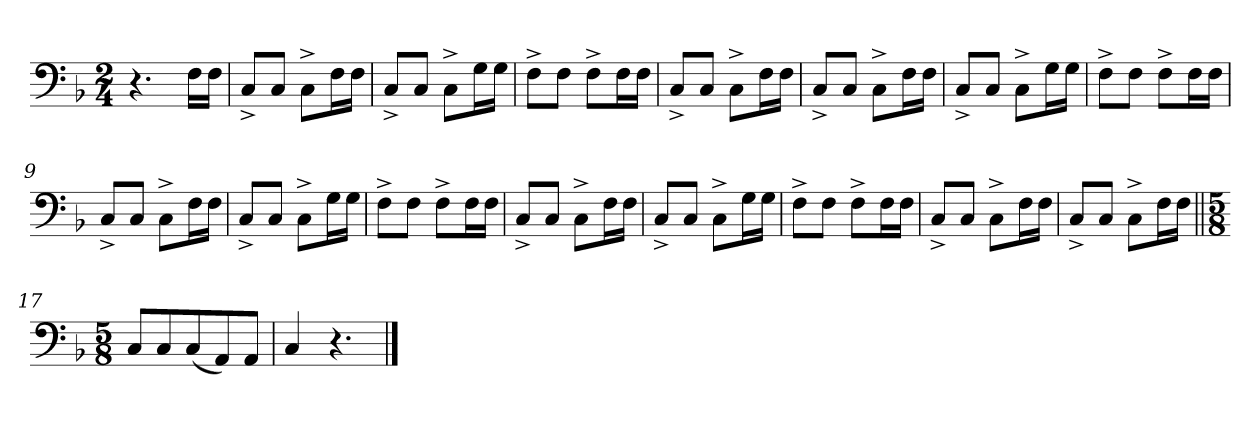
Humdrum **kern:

**kern
*part1
*staff1
*clefF4
*k[b-]
*M2/4
=1
4.r
16F\LL
16F\JJ
=2
8C^/L
8C/J
8C^\L
16F\L
16F\JJ
=3
8C^/L
8C/J
8C^\L
16G\L
16G\JJ
=4
8F^\L
8F\J
8F^\L
16F\L
16F\JJ
=5
8C^/L
8C/J
8C^\L
16F\L
16F\JJ
=6
8C^/L
8C/J
8C^\L
16F\L
16F\JJ
=7
8C^/L
8C/J
8C^\L
16G\L
16G\JJ
=8
8F^\L
8F\J
8F^\L
16F\L
16F\JJ
=9
8C^/L
8C/J
8C^\L
16F\L
16F\JJ
=10
8C^/L
8C/J
8C^\L
16G\L
16G\JJ
=11
8F^\L
8F\J
8F^\L
16F\L
16F\JJ
=12
8C^/L
8C/J
8C^\L
16F\L
16F\JJ
=13
8C^/L
8C/J
8C^\L
16G\L
16G\JJ
=14
8F^\L
8F\J
8F^\L
16F\L
16F\JJ
=15
8C^/L
8C/J
8C^\L
16F\L
16F\JJ
=16
8C^/L
8C/J
8C^\L
16F\L
16F\JJ
=17||
*M5/8
8C/L
8C/
(8C/
8AA/)
8AA/J
=18
4C/
4.r
==
*-
